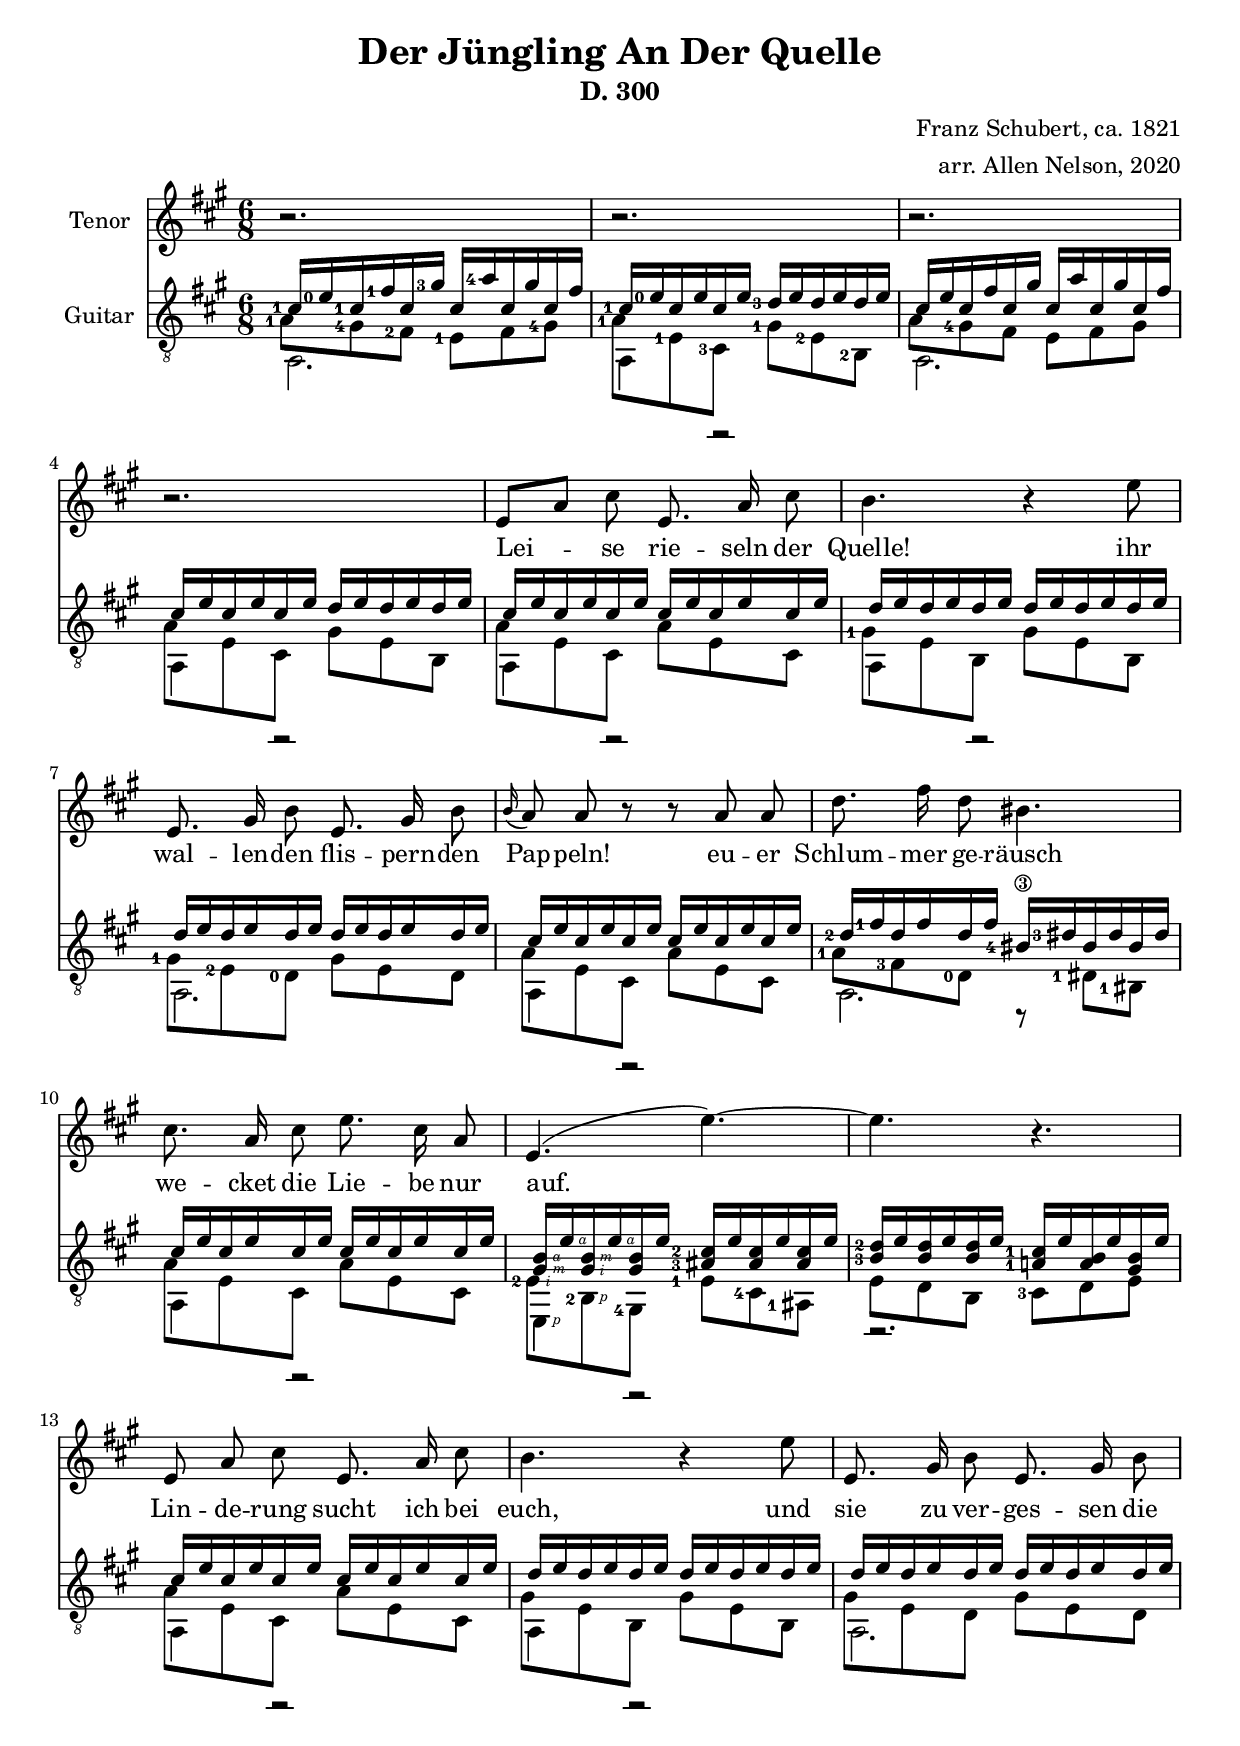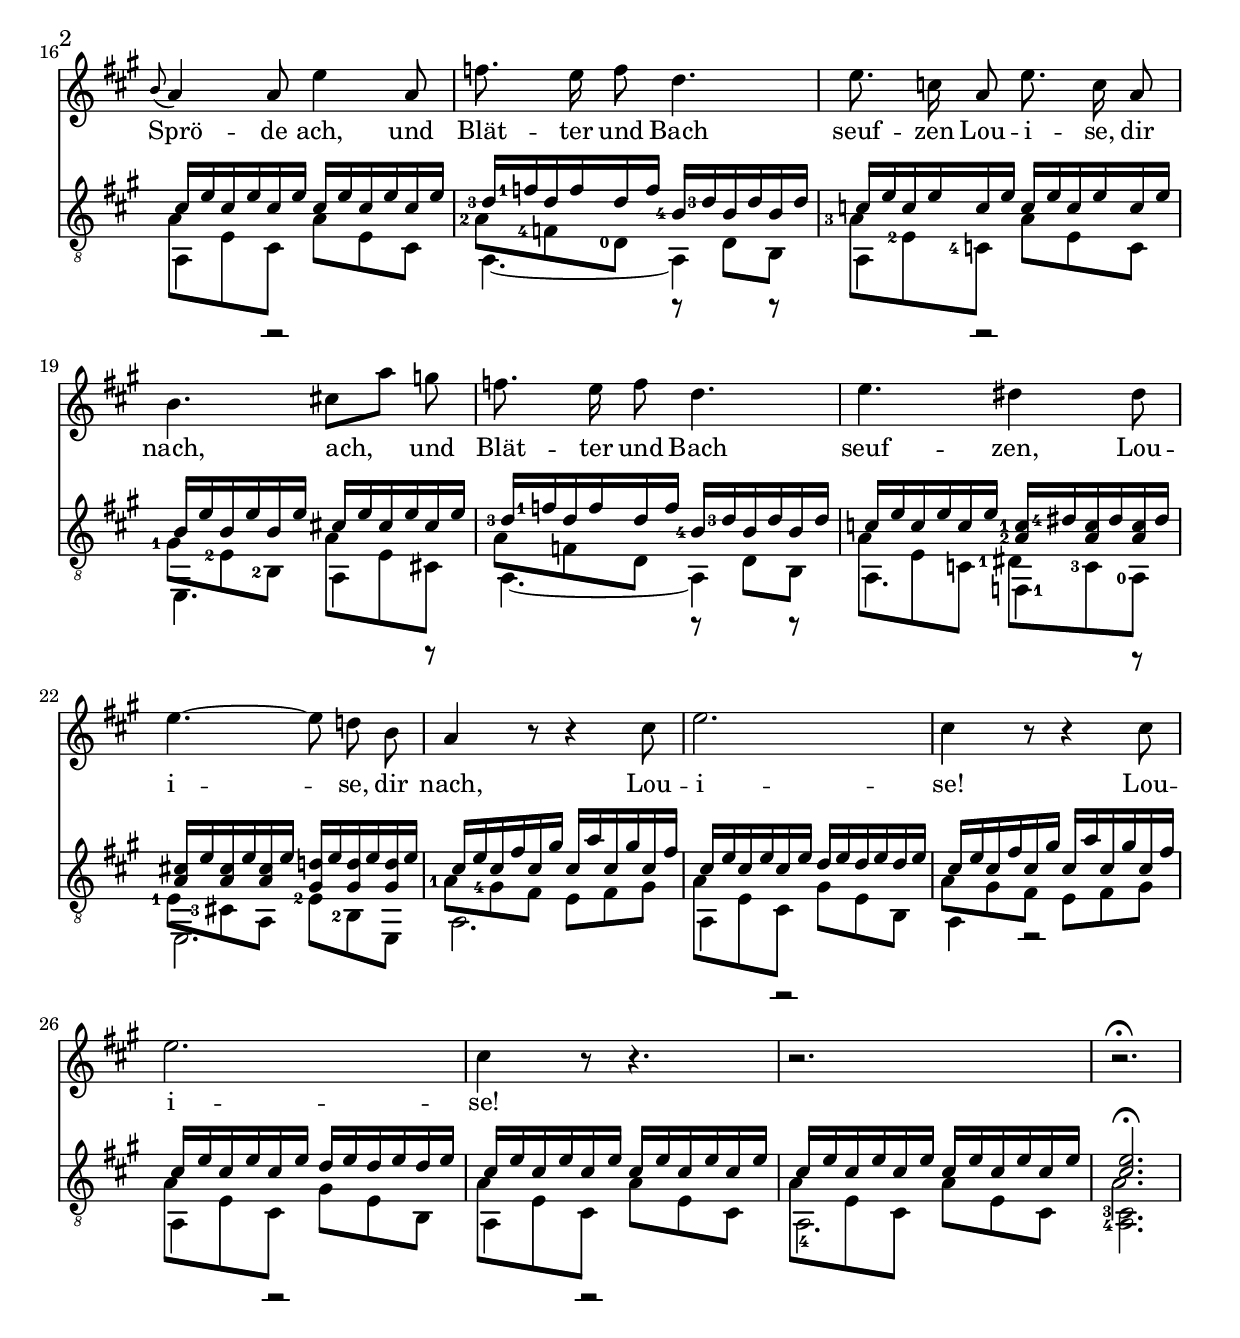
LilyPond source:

\version "2.20.0"


# #(set-global-staff-size 28)

\paper {
  system-system-spacing.padding = #4
  top-system-spacing = #20
}

\header {
  title = "Der Jüngling An Der Quelle"
  subtitle = "D. 300"
  composer = "Franz Schubert, ca. 1821"
  arranger = "arr. Allen Nelson, 2020"
}

songlyrics = \lyricmode {
  Lei -- se rie -- seln der Quelle! ihr
  wal -- len -- den flis -- pern -- den Pap -- peln!
  eu -- er Schlum -- mer ge -- räusch
  we -- cket die Lie -- be nur auf.
  Lin -- de -- rung sucht ich bei euch,
  und sie zu ver -- ges -- sen die
  Sprö -- de ach, und Blät -- ter und Bach
  seuf -- zen Lou -- i -- se, dir nach, ach, und
  Blät -- ter und Bach seuf -- zen,
  Lou -- i -- se, dir nach,
  Lou -- i -- se!
  Lou -- i -- se!
}

<<
\new Staff \with {
  instrumentName = "Tenor"
}
\new Voice = "melody"
\relative {
  \key a \major
  \accidentalStyle modern
  \autoBeamOff
  r2. |
  r2. |
  r2. |
  r2. |
  e'8[ a] cis e,8. a16 cis8 |
  b4. r4 e8 |
  e,8. gis16 b8 e,8. gis16 b8 |
  \appoggiatura b16 a8 a r r a a |
  d8. fis16 d8 bis4. |
  cis8. a16 cis8 e8. cis16 a8 |
  e4.( e'~) |
  4. r |
  e,8 a cis e,8. a16 cis8 |
  b4. r4 e8 |
  e,8. gis16 b8 e,8. gis16 b8 |
  \appoggiatura b8 a4 a8 e'4 a,8 |
  f'8. e16 f8 d4. |
  e8. c16 a8 e'8. c16 a8 |
  b4. cis8[ a'] g |
  f8. e16 f8 d4. |
  e4. dis4 dis8 |
  e4.~ 8 d b |
  a4 r8 r4 cis8  |
  e2. |
  cis4 r8 r4 cis8  |
  e2. |
  cis4 r8 r4. |
  r2. |
  r2.\fermata |
}

\new Lyrics {
  \lyricsto "melody" \songlyrics
}

\new Staff \with {
  instrumentName = "Guitar"
  \override StaffSymbol.staff-space = #(magstep +1)
} <<
  \key a \major
  \time 6/8
  \clef "treble_8"
  \accidentalStyle modern
  \new Voice = "upper"
    \relative cis' {
      \voiceOne
      \set fingeringOrientations = #'(left)
      <cis-1>16 <e-0> <cis-1> <fis-1> cis <gis'-3> cis,  <a'-4> cis, gis' cis, fis
      |
      <cis-1> <e-0> cis e cis e <d-3> e d e d e
      |
      cis e cis fis cis gis' cis,  a' cis, gis' cis, fis
      |
      cis e cis e cis e d e d e d e
      |
      cis e cis e cis e cis e cis e cis e
      |
      d e d e d e d e d e d e
      |
      d e d e d e d e d e d e
      |
      cis e cis e cis e cis e cis e cis e
      |
      <d-2> <fis-1> d fis d fis <bis,-4\3> <dis-3> bis dis bis dis
      |
      cis e cis e cis e cis e cis e cis e
      |
      <gis,\rightHandFinger #3 b\rightHandFinger #4 > e'\rightHandFinger #4
      <gis,\rightHandFinger #2 b\rightHandFinger #3 > e'\rightHandFinger #4
      <gis, b> e'
      <ais,-3 cis-2 > e' <ais, cis> e' <ais, cis> e'
      |
      <b-3 d-2> e <b d> e <b d> e <a,-1 cis-1> e' <a, b> e' <gis, b> e'
      |
      cis e cis e cis e cis e cis e cis e
      |
      d e d e d e d e d e d e
      |
      d e d e d e d e d e d e
      |
      cis e cis e cis e cis e cis e cis e
      |
      <d-3> <f-1> d f d f <b,-4> <d-3> b d b d
      |
      c e c e c e c e c e c e
      |
      b e b e b e cis e cis e cis e
      |
      <d-3> <f-1> d f d f <b,-4> <d-3> b d b d
      |
      c e c e c e <a,-2 c-1> <dis-4> <a c> dis <a c> dis
      |
      <a cis> e' <a, cis> e' <a, cis> e' <gis, d'> e' <gis, d'> e' <gis, d'> e'
      |
      cis e cis fis cis gis' cis,  a' cis, gis' cis, fis
      |
      cis e cis e cis e d e d e d e
      |
      cis e cis fis cis gis' cis,  a' cis, gis' cis, fis
      |
      cis e cis e cis e d e d e d e
      |
      cis e cis e cis e cis e cis e cis e
      |
      cis e cis e cis e cis e cis e cis e
      |
      <cis e>2.\fermata
      |
    }
  \new Voice = "middle"
    \relative cis' {
      \voiceFour
      \set fingeringOrientations = #'(left)
      <a-1>8 <gis-4> <fis-2> <e-1> fis <gis-4>
      |
      <a-1> <e-1> <cis-3> <gis'-1> <e-2> <b-2>
      |
      a'8 <gis-4> fis e fis gis
      |
      a e cis gis' e b
      |
      a' e cis a' e cis
      |
      <gis'-1> e b gis' e b
      |
      <gis'-1> <e-2> <d-0> gis e d
      |
      a' e cis a' e cis
      |
      <a'-1> <fis-3> <d-0> r <dis-1> <bis-1>
      |
      a' e cis a' e cis
      |
      <e-2\rightHandFinger #2 > <b-2\rightHandFinger #1 > <gis-4>
      <e'-1> <cis-4> <ais-1>
      |
      e' d b <cis-3> d e
      |
      a e cis a' e cis
      |
      gis' e b gis' e b
      |
      gis' e d gis e d
      |
      a' e cis a' e cis
      |
      <a'-2> <f-4> <d-0> r d b
      |
      <a'-3> <e-2> <c-4> a' e c
      |
      <gis'-1> <e-2> <b-2> a' e cis
      |
      a' f d r d b
      |
      a' e c <dis-1> <c-3> <a-0>
      |
      <e'-1> <cis-3> a <e'-2> <b-2> e,
      |
      <a'-1> <gis-4> fis e fis gis
      |
      a e cis gis' e b
      |
      a'8 gis fis e fis gis
      |
      a e cis gis' e b
      |
      a' e cis a' e cis
      |
      a' e cis a' e cis
      |
      a'2.
    }
  \new Voice = "lower"
    \relative cis {
      \voiceTwo
      a2. |
      a4 r2 |
      a2. |
      a4 r2 |
      a4 r2 |
      a4 r2 |
      a2. |
      a4 r2 |
      a2. |
      a4 r2 |
      e4\rightHandFinger #1 r2 |
      r2. |
      a4 r2 |
      a4 r2 |
      a2. |
      a4 r2 |
      a4.~ 4 r8 |
      a4 r2 |
      e4. a4 r8 |
      a4.~ 4 r8 |
      \set fingeringOrientations = #'(right)
      a4. <f-1>4 r8 |
      e2. |
      a2. |
      a4 r2 |
      a4 r2 |
      a4 r2 |
      a4 r2 |
      \set fingeringOrientations = #'(down)
      <a-4>2. |
      \set fingeringOrientations = #'(left)
      <a-4 cis-3>2. |
    }
>>

>>